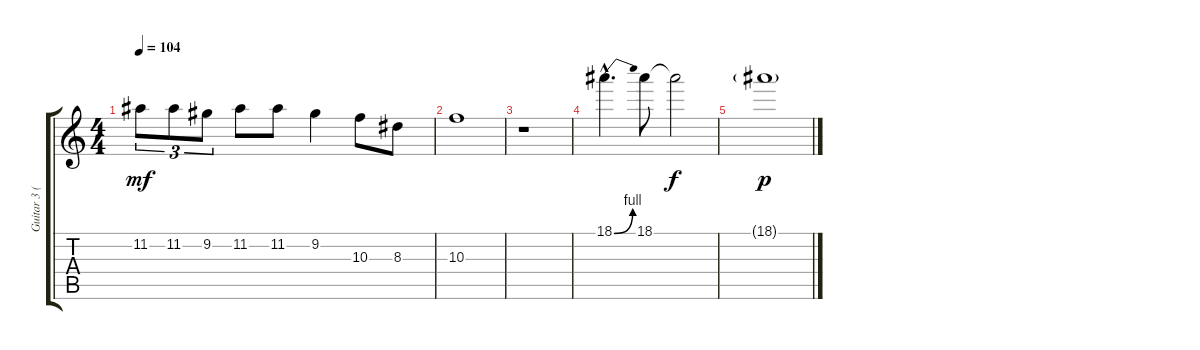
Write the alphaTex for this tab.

\track ("Guitar 3 (Solo)" "Guitar 3 (") {instrument acousticguitarsteel}
\staff {score tabs}
\tuning (E4 B3 G3 D3 A2 E2) {hide}
\ts (4 4)
\tempo 104
\clef g2
\ks c
11.2.8{tu (3 2) dy mf} 11.2.8{tu (3 2)} 9.2.8{tu (3 2)} 11.2.8 11.2.8 9.2.4 10.3.8 8.3.8 |
10.3.1{volume 2} |
r.1 |
18.1{be (bend 0 0 60 4) hac}.4{d volume 1} 18.1.8 18.1{t}.2{dy f} |
18.1{g}.1{dy p}
